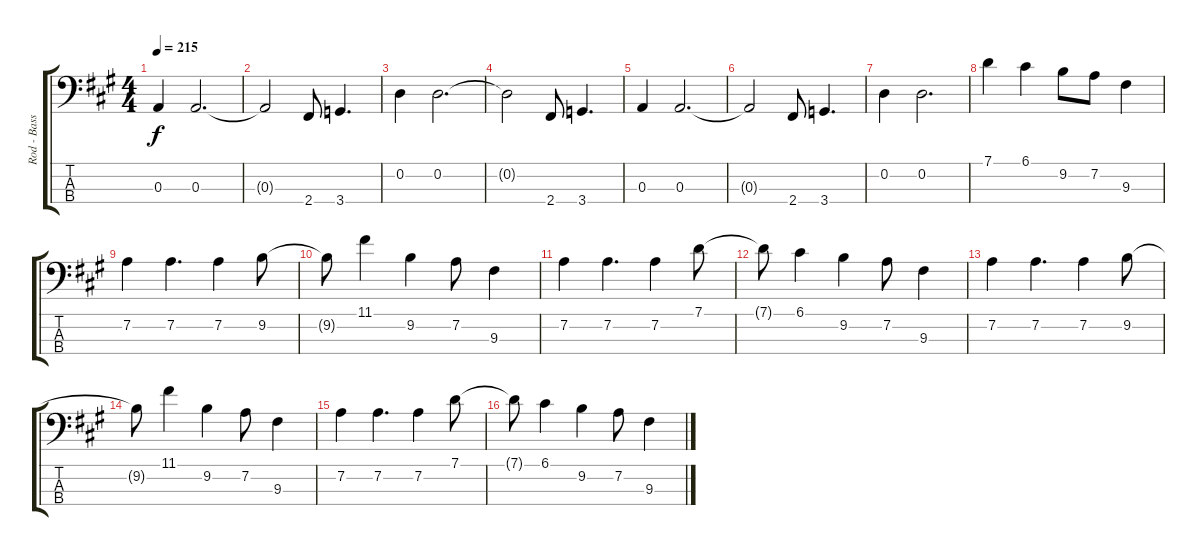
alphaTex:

\track ("Rod - Bass" "Rod - Bass") {instrument electricbasspick}
\staff {score tabs}
\tuning (G2 D2 A1 E1) {hide}
\ts (4 4)
\tempo 215
\clef f4
\ks a
0.3.4{dy f} 0.3.2{d} |
0.3{t}.2 2.4.8 3.4.4{d} |
0.2.4 0.2.2{d} |
0.2{t}.2 2.4.8 3.4.4{d} |
0.3.4 0.3.2{d} |
0.3{t}.2 2.4.8 3.4.4{d} |
0.2.4 0.2.2{d} |
7.1.4 6.1.4 9.2.8 7.2.8 9.3.4 |
7.2.4 7.2.4{d} 7.2.4 9.2.8 |
9.2{t}.8 11.1.4 9.2.4 7.2.8 9.3.4 |
7.2.4 7.2.4{d} 7.2.4 7.1.8 |
7.1{t}.8 6.1.4 9.2.4 7.2.8 9.3.4 |
7.2.4 7.2.4{d} 7.2.4 9.2.8 |
9.2{t}.8 11.1.4 9.2.4 7.2.8 9.3.4 |
7.2.4 7.2.4{d} 7.2.4 7.1.8 |
7.1{t}.8 6.1.4 9.2.4 7.2.8 9.3.4
